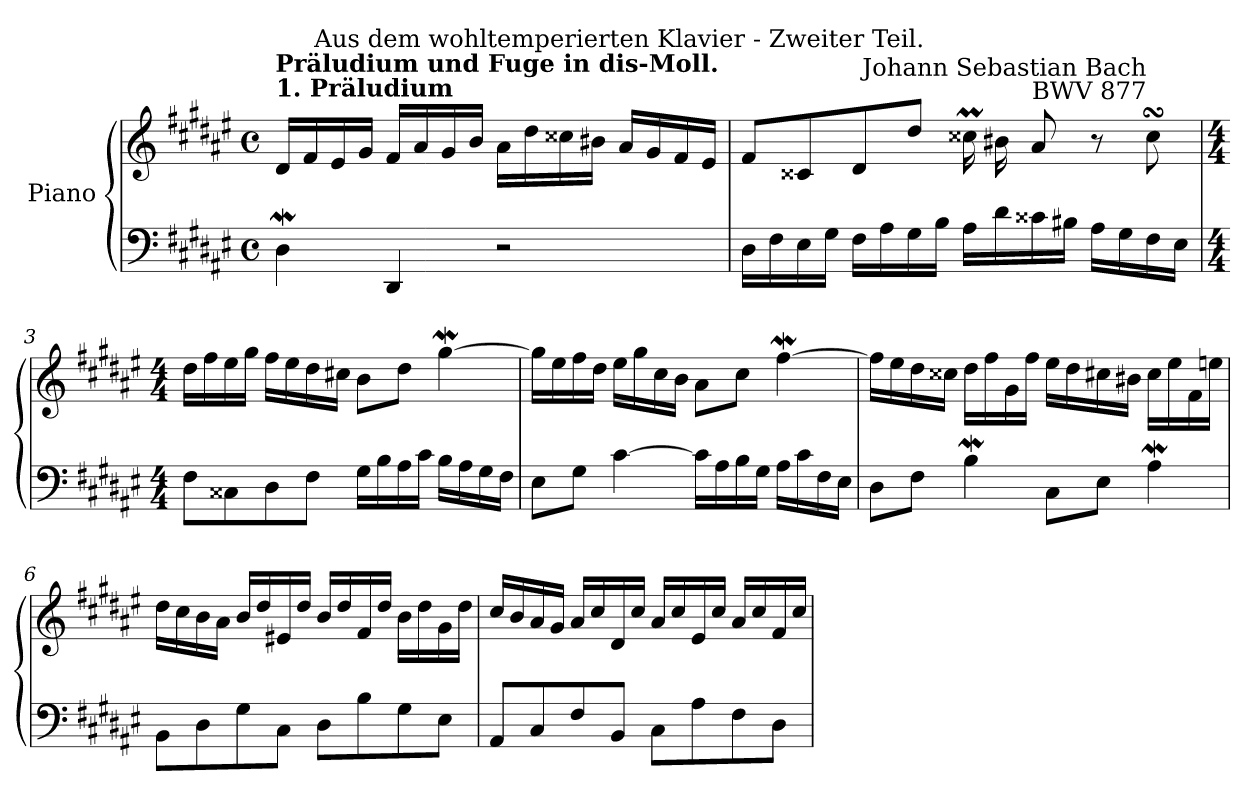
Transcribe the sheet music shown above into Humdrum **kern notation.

**kern	**kern
*part1	*part1
*staff2	*staff1
*I"Piano	*
*clefF4	*clefG2
*k[f#c#g#d#a#e#]	*k[f#c#g#d#a#e#]
*F#:	*F#:
*M4/4	*M4/4
*met(c)	*met(c)
=1	=1
!	!LO:TX:a:B:t=1. Präludium
4D#W	16d#LL
.	16f#
.	16e#
.	16g#JJ
4DD#	16f#LL
.	16a#
.	16g#
.	16bJJ
!	!LO:TX:a:B:cj:t=Präludium und Fuge in dis-Moll.
2r	16a#LL
.	16dd#
.	16cc##X
.	16b#XJJ
!	!LO:TX:a:cj:t=Aus dem wohltemperierten Klavier - Zweiter Teil.
.	16a#LL
.	16g#
.	16f#
.	16e#JJ
=2	=2
16D#LL	8f#L
16F#	.
16E#	8c##X
16G#JJ	.
16F#LL	8d#
16A#	.
16G#	8dd#J
16BJJ	.
16A#LL	16cc##XmLL
16d#	16b#X
16c##X	8a#J
16B#XJJ	.
16A#LL	8r
16G#	.
!	!LO:TX:a:rj:t=Johann Sebastian Bach\nBWV 877
16F#	8cc##sSsS
16E#JJ	.
!!LO:LB:g=z
=3	=3
*M4/4	*M4/4
8F#L	16dd#LL
.	16ff#
8C##X	16ee#
.	16gg#JJ
8D#	16ff#LL
.	16ee#
8F#J	16dd#
.	16cc#XJJ
16G#LL	8bL
16B	.
16A#	8dd#J
16c#JJ	.
16BLL	[4gg#W
16A#	.
16G#	.
16F#JJ	.
=4	=4
8E#L	16gg#LL]
.	16ee#
8G#J	16ff#
.	16dd#JJ
[4c#	16ee#LL
.	16gg#
.	16cc#
.	16bJJ
16c#LL]	8a#L
16A#	.
16B	8cc#J
16G#JJ	.
16A#LL	[4ff#w
16c#	.
16F#	.
16E#JJ	.
!!LO:LB:g=z
=5	=5
8D#L	16ff#LL]
.	16ee#
8F#J	16dd#
.	16cc##XJJ
4Bw	16dd#LL
.	16ff#
.	16g#
.	16ff#JJ
8C#L	16ee#LL
.	16dd#
8E#J	16cc#X
.	16b#XJJ
4A#W	16cc#LL
.	16ee#
.	16f#
.	16eenJJ
=6	=6
8BBL	16dd#LL
.	16cc#
8D#	16b
.	16a#JJ
8G#	16bLL
.	16dd#
8C#J	16e#X
.	16dd#JJ
8D#L	16bLL
.	16dd#
8B	16f#
.	16dd#JJ
8G#	16bLL
.	16dd#
8E#J	16g#
.	16dd#JJ
!!LO:LB:g=z
=7	=7
8AA#L	16cc#LL
.	16b
8C#	16a#
.	16g#JJ
8F#	16a#LL
.	16cc#
8BBJ	16d#
.	16cc#JJ
8C#L	16a#LL
.	16cc#
8A#	16e#
.	16cc#JJ
8F#	16a#LL
.	16cc#
8D#J	16f#
.	16cc#JJ
=	=
*-	*-
